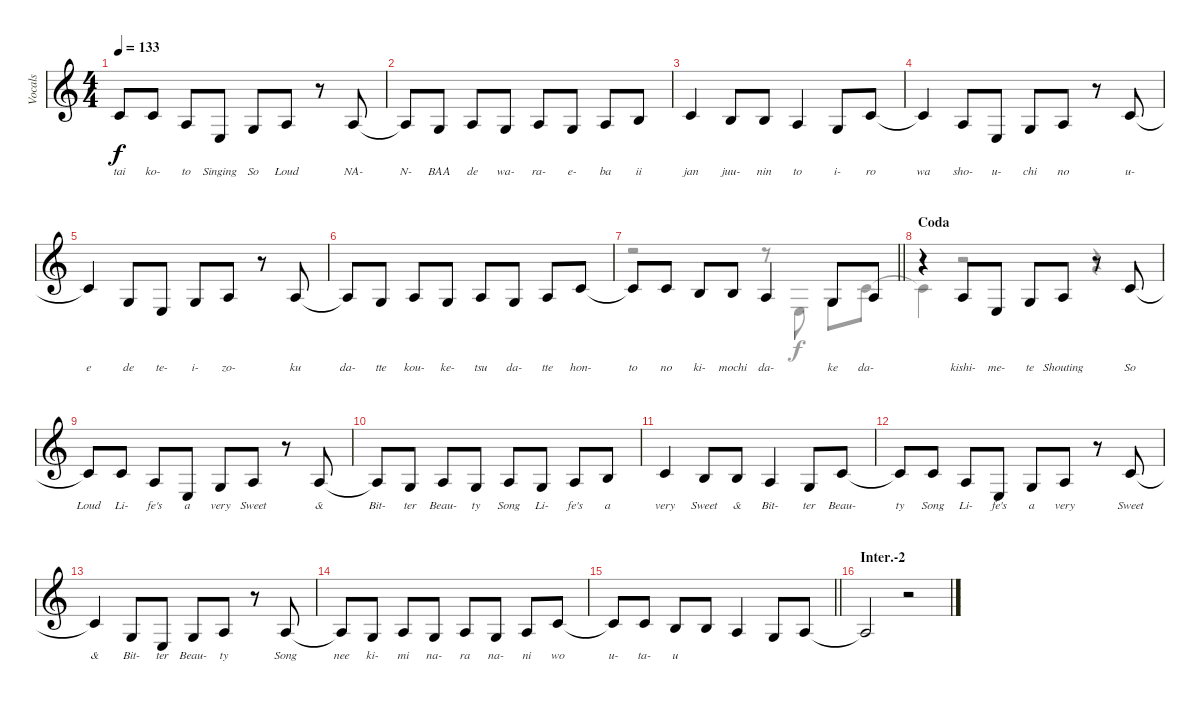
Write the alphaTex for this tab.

\track ("Vocals" "Vocals") {instrument violin}
\staff {score}
\tuning (E4 B3 G3 D3 A2 E2) {hide}
\voice
\ts (4 4)
\tempo 133
\clef g2
\ks c
1.2{t}.8{lyrics (0 "tai") lyrics (1 "") lyrics (2 "") lyrics (3 "") lyrics (4 "") dy f} 1.2.8{lyrics (0 "ko-") lyrics (1 "") lyrics (2 "") lyrics (3 "") lyrics (4 "")} 2.3.8{lyrics (0 "to") lyrics (1 "") lyrics (2 "") lyrics (3 "") lyrics (4 "")} 2.4.8{lyrics (0 "Singing") lyrics (1 "") lyrics (2 "") lyrics (3 "") lyrics (4 "")} 0.3.8{lyrics (0 "So") lyrics (1 "") lyrics (2 "") lyrics (3 "") lyrics (4 "")} 2.3.8{lyrics (0 "Loud") lyrics (1 "") lyrics (2 "") lyrics (3 "") lyrics (4 "")} r.8 2.3.8{lyrics (0 "NA-") lyrics (1 "") lyrics (2 "") lyrics (3 "") lyrics (4 "")} |
2.3{t}.8{lyrics (0 "N-") lyrics (1 "") lyrics (2 "") lyrics (3 "") lyrics (4 "")} 0.3.8{lyrics (0 "BAA") lyrics (1 "") lyrics (2 "") lyrics (3 "") lyrics (4 "")} 2.3.8{lyrics (0 "de") lyrics (1 "") lyrics (2 "") lyrics (3 "") lyrics (4 "")} 0.3.8{lyrics (0 "wa-") lyrics (1 "") lyrics (2 "") lyrics (3 "") lyrics (4 "")} 2.3.8{lyrics (0 "ra-") lyrics (1 "") lyrics (2 "") lyrics (3 "") lyrics (4 "")} 0.3.8{lyrics (0 "e-") lyrics (1 "") lyrics (2 "") lyrics (3 "") lyrics (4 "")} 2.3.8{lyrics (0 "ba") lyrics (1 "") lyrics (2 "") lyrics (3 "") lyrics (4 "")} 0.2.8{lyrics (0 "ii") lyrics (1 "") lyrics (2 "") lyrics (3 "") lyrics (4 "")} |
1.2.4{lyrics (0 "jan") lyrics (1 "") lyrics (2 "") lyrics (3 "") lyrics (4 "")} 0.2.8{lyrics (0 "juu-") lyrics (1 "") lyrics (2 "") lyrics (3 "") lyrics (4 "")} 0.2.8{lyrics (0 "nin") lyrics (1 "") lyrics (2 "") lyrics (3 "") lyrics (4 "")} 2.3.4{lyrics (0 "to") lyrics (1 "") lyrics (2 "") lyrics (3 "") lyrics (4 "")} 0.3.8{lyrics (0 "i-") lyrics (1 "") lyrics (2 "") lyrics (3 "") lyrics (4 "")} 1.2.8{lyrics (0 "ro") lyrics (1 "") lyrics (2 "") lyrics (3 "") lyrics (4 "")} |
1.2{t}.4{lyrics (0 "wa") lyrics (1 "") lyrics (2 "") lyrics (3 "") lyrics (4 "")} 2.3.8{lyrics (0 "sho-") lyrics (1 "") lyrics (2 "") lyrics (3 "") lyrics (4 "")} 2.4.8{lyrics (0 "u-") lyrics (1 "") lyrics (2 "") lyrics (3 "") lyrics (4 "")} 0.3.8{lyrics (0 "chi") lyrics (1 "") lyrics (2 "") lyrics (3 "") lyrics (4 "")} 2.3.8{lyrics (0 "no") lyrics (1 "") lyrics (2 "") lyrics (3 "") lyrics (4 "")} r.8 1.2.8{lyrics (0 "u-") lyrics (1 "") lyrics (2 "") lyrics (3 "") lyrics (4 "")} |
1.2{t}.4{lyrics (0 "e") lyrics (1 "") lyrics (2 "") lyrics (3 "") lyrics (4 "")} 0.3.8{lyrics (0 "de") lyrics (1 "") lyrics (2 "") lyrics (3 "") lyrics (4 "")} 2.4.8{lyrics (0 "te-") lyrics (1 "") lyrics (2 "") lyrics (3 "") lyrics (4 "")} 0.3.8{lyrics (0 "i-") lyrics (1 "") lyrics (2 "") lyrics (3 "") lyrics (4 "")} 2.3.8{lyrics (0 "zo-") lyrics (1 "") lyrics (2 "") lyrics (3 "") lyrics (4 "")} r.8 2.3.8{lyrics (0 "ku") lyrics (1 "") lyrics (2 "") lyrics (3 "") lyrics (4 "")} |
2.3{t}.8{lyrics (0 "da-") lyrics (1 "") lyrics (2 "") lyrics (3 "") lyrics (4 "")} 0.3.8{lyrics (0 "tte") lyrics (1 "") lyrics (2 "") lyrics (3 "") lyrics (4 "")} 2.3.8{lyrics (0 "kou-") lyrics (1 "") lyrics (2 "") lyrics (3 "") lyrics (4 "")} 0.3.8{lyrics (0 "ke-") lyrics (1 "") lyrics (2 "") lyrics (3 "") lyrics (4 "")} 2.3.8{lyrics (0 "tsu") lyrics (1 "") lyrics (2 "") lyrics (3 "") lyrics (4 "")} 0.3.8{lyrics (0 "da-") lyrics (1 "") lyrics (2 "") lyrics (3 "") lyrics (4 "")} 2.3.8{lyrics (0 "tte") lyrics (1 "") lyrics (2 "") lyrics (3 "") lyrics (4 "")} 1.2.8{lyrics (0 "hon-") lyrics (1 "") lyrics (2 "") lyrics (3 "") lyrics (4 "")} |
\barLineRight lightlight
1.2{t}.8{lyrics (0 "to") lyrics (1 "") lyrics (2 "") lyrics (3 "") lyrics (4 "")} 1.2.8{lyrics (0 "no") lyrics (1 "") lyrics (2 "") lyrics (3 "") lyrics (4 "")} 0.2.8{lyrics (0 "ki-") lyrics (1 "") lyrics (2 "") lyrics (3 "") lyrics (4 "")} 0.2.8{lyrics (0 "mochi") lyrics (1 "") lyrics (2 "") lyrics (3 "") lyrics (4 "")} 2.3.4{lyrics (0 "da-") lyrics (1 "") lyrics (2 "") lyrics (3 "") lyrics (4 "")} 0.3.8{lyrics (0 "ke") lyrics (1 "") lyrics (2 "") lyrics (3 "") lyrics (4 "")} 2.3.8{lyrics (0 "da-") lyrics (1 "") lyrics (2 "") lyrics (3 "") lyrics (4 "")} |
\section ("" "Coda")
r.4 2.3.8{lyrics (0 "kishi-") lyrics (1 "") lyrics (2 "") lyrics (3 "") lyrics (4 "")} 2.4.8{lyrics (0 "me-") lyrics (1 "") lyrics (2 "") lyrics (3 "") lyrics (4 "")} 0.3.8{lyrics (0 "te") lyrics (1 "") lyrics (2 "") lyrics (3 "") lyrics (4 "")} 2.3.8{lyrics (0 "Shouting") lyrics (1 "") lyrics (2 "") lyrics (3 "") lyrics (4 "")} r.8 1.2.8{lyrics (0 "So") lyrics (1 "") lyrics (2 "") lyrics (3 "") lyrics (4 "")} |
1.2{t}.8{lyrics (0 "Loud") lyrics (1 "") lyrics (2 "") lyrics (3 "") lyrics (4 "")} 1.2.8{lyrics (0 "Li-") lyrics (1 "") lyrics (2 "") lyrics (3 "") lyrics (4 "")} 2.3.8{lyrics (0 "fe's") lyrics (1 "") lyrics (2 "") lyrics (3 "") lyrics (4 "")} 2.4.8{lyrics (0 "a") lyrics (1 "") lyrics (2 "") lyrics (3 "") lyrics (4 "")} 0.3.8{lyrics (0 "very") lyrics (1 "") lyrics (2 "") lyrics (3 "") lyrics (4 "")} 2.3.8{lyrics (0 "Sweet") lyrics (1 "") lyrics (2 "") lyrics (3 "") lyrics (4 "")} r.8 2.3.8{lyrics (0 "&") lyrics (1 "") lyrics (2 "") lyrics (3 "") lyrics (4 "")} |
2.3{t}.8{lyrics (0 "Bit-") lyrics (1 "") lyrics (2 "") lyrics (3 "") lyrics (4 "")} 0.3.8{lyrics (0 "ter") lyrics (1 "") lyrics (2 "") lyrics (3 "") lyrics (4 "")} 2.3.8{lyrics (0 "Beau-") lyrics (1 "") lyrics (2 "") lyrics (3 "") lyrics (4 "")} 0.3.8{lyrics (0 "ty") lyrics (1 "") lyrics (2 "") lyrics (3 "") lyrics (4 "")} 2.3.8{lyrics (0 "Song") lyrics (1 "") lyrics (2 "") lyrics (3 "") lyrics (4 "")} 0.3.8{lyrics (0 "Li-") lyrics (1 "") lyrics (2 "") lyrics (3 "") lyrics (4 "")} 2.3.8{lyrics (0 "fe's") lyrics (1 "") lyrics (2 "") lyrics (3 "") lyrics (4 "")} 0.2.8{lyrics (0 "a") lyrics (1 "") lyrics (2 "") lyrics (3 "") lyrics (4 "")} |
1.2.4{lyrics (0 "very") lyrics (1 "") lyrics (2 "") lyrics (3 "") lyrics (4 "")} 0.2.8{lyrics (0 "Sweet") lyrics (1 "") lyrics (2 "") lyrics (3 "") lyrics (4 "")} 0.2.8{lyrics (0 "&") lyrics (1 "") lyrics (2 "") lyrics (3 "") lyrics (4 "")} 2.3.4{lyrics (0 "Bit-") lyrics (1 "") lyrics (2 "") lyrics (3 "") lyrics (4 "")} 0.3.8{lyrics (0 "ter") lyrics (1 "") lyrics (2 "") lyrics (3 "") lyrics (4 "")} 1.2.8{lyrics (0 "Beau-") lyrics (1 "") lyrics (2 "") lyrics (3 "") lyrics (4 "")} |
1.2{t}.8{lyrics (0 "ty") lyrics (1 "") lyrics (2 "") lyrics (3 "") lyrics (4 "")} 1.2.8{lyrics (0 "Song") lyrics (1 "") lyrics (2 "") lyrics (3 "") lyrics (4 "")} 2.3.8{lyrics (0 "Li-") lyrics (1 "") lyrics (2 "") lyrics (3 "") lyrics (4 "")} 2.4.8{lyrics (0 "fe's") lyrics (1 "") lyrics (2 "") lyrics (3 "") lyrics (4 "")} 0.3.8{lyrics (0 "a") lyrics (1 "") lyrics (2 "") lyrics (3 "") lyrics (4 "")} 2.3.8{lyrics (0 "very") lyrics (1 "") lyrics (2 "") lyrics (3 "") lyrics (4 "")} r.8 1.2.8{lyrics (0 "Sweet") lyrics (1 "") lyrics (2 "") lyrics (3 "") lyrics (4 "")} |
1.2{t}.4{lyrics (0 "&") lyrics (1 "") lyrics (2 "") lyrics (3 "") lyrics (4 "")} 0.3.8{lyrics (0 "Bit-") lyrics (1 "") lyrics (2 "") lyrics (3 "") lyrics (4 "")} 2.4.8{lyrics (0 "ter") lyrics (1 "") lyrics (2 "") lyrics (3 "") lyrics (4 "")} 0.3.8{lyrics (0 "Beau-") lyrics (1 "") lyrics (2 "") lyrics (3 "") lyrics (4 "")} 2.3.8{lyrics (0 "ty") lyrics (1 "") lyrics (2 "") lyrics (3 "") lyrics (4 "")} r.8 2.3.8{lyrics (0 "Song") lyrics (1 "") lyrics (2 "") lyrics (3 "") lyrics (4 "")} |
2.3{t}.8{lyrics (0 "nee") lyrics (1 "") lyrics (2 "") lyrics (3 "") lyrics (4 "")} 0.3.8{lyrics (0 "ki-") lyrics (1 "") lyrics (2 "") lyrics (3 "") lyrics (4 "")} 2.3.8{lyrics (0 "mi") lyrics (1 "") lyrics (2 "") lyrics (3 "") lyrics (4 "")} 0.3.8{lyrics (0 "na-") lyrics (1 "") lyrics (2 "") lyrics (3 "") lyrics (4 "")} 2.3.8{lyrics (0 "ra") lyrics (1 "") lyrics (2 "") lyrics (3 "") lyrics (4 "")} 0.3.8{lyrics (0 "na-") lyrics (1 "") lyrics (2 "") lyrics (3 "") lyrics (4 "")} 2.3.8{lyrics (0 "ni") lyrics (1 "") lyrics (2 "") lyrics (3 "") lyrics (4 "")} 1.2.8{lyrics (0 "wo") lyrics (1 "") lyrics (2 "") lyrics (3 "") lyrics (4 "")} |
\barLineRight lightlight
1.2{t}.8{lyrics (0 "u-") lyrics (1 "") lyrics (2 "") lyrics (3 "") lyrics (4 "")} 1.2.8{lyrics (0 "ta-") lyrics (1 "") lyrics (2 "") lyrics (3 "") lyrics (4 "")} 0.2.8{lyrics (0 "u") lyrics (1 "") lyrics (2 "") lyrics (3 "") lyrics (4 "")} 0.2.8 2.3.4 0.3.8 2.3.8 |
\section ("" "Inter.-2")
2.3{t}.2 r.2
\voice
\clef g2
\ottava regular
\simile none
\ks c
|
|
|
|
|
|
\barLineRight lightlight
r.2 r.8 2.4.8 0.3.8 1.2.8 |
1.2{t}.4 r.2 r.4 |
|
|
|
|
|
|
\barLineRight lightlight
|
